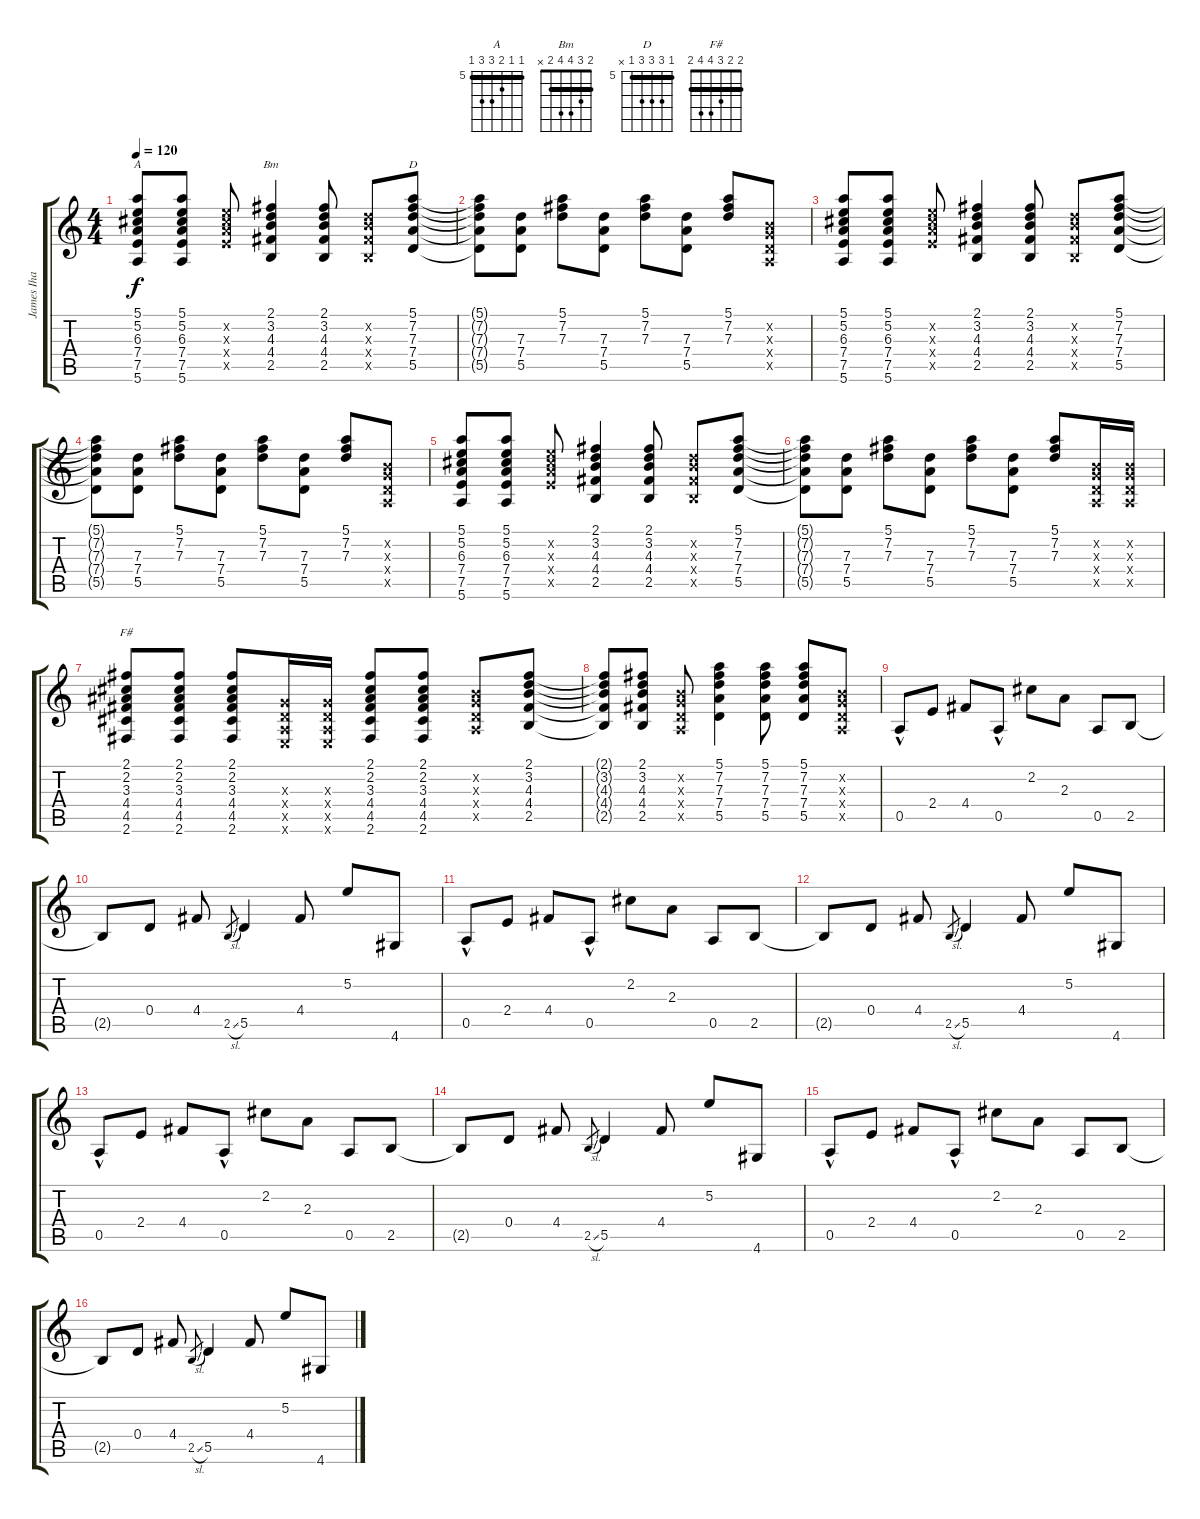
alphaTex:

\track ("James Iha" "James Iha") {instrument distortionguitar}
\staff {score tabs}
\tuning (E4 B3 G3 D3 A2 E2) {hide}
\chord ("A" 5 5 6 7 7 5) {firstfret 5 barre 5}
\chord ("Bm" 2 3 4 4 2 x) {barre 2}
\chord ("D" 5 7 7 7 5 x) {firstfret 5 barre 5}
\chord ("F#" 2 2 3 4 4 2) {barre 2}
\ts (4 4)
\tempo 120
\clef g2
\ks c
(5.1 5.2 6.3 7.4 7.5 5.6).8{ch "A" dy f} (5.1 5.2 6.3 7.4 7.5 5.6).8 (5.2{x} 6.3{x} 7.4{x} 7.5{x}).8 (2.1 3.2 4.3 4.4 2.5).4{ch "Bm"} (2.1 3.2 4.3 4.4 2.5).8 (3.2{x} 4.3{x} 4.4{x} 2.5{x}).8 (5.1 7.2 7.3 7.4 5.5).8{ch "D"} |
(5.1{t} 7.2{t} 7.3{t} 7.4{t} 5.5{t}).8 (7.3 7.4 5.5).8 (5.1 7.2 7.3).8 (7.3 7.4 5.5).8 (5.1 7.2 7.3).8 (7.3 7.4 5.5).8 (5.1 7.2 7.3).8 (0.2{x} 0.3{x} 0.4{x} 0.5{x}).8 |
(5.1 5.2 6.3 7.4 7.5 5.6).8 (5.1 5.2 6.3 7.4 7.5 5.6).8 (5.2{x} 6.3{x} 7.4{x} 7.5{x}).8 (2.1 3.2 4.3 4.4 2.5).4 (2.1 3.2 4.3 4.4 2.5).8 (3.2{x} 4.3{x} 4.4{x} 2.5{x}).8 (5.1 7.2 7.3 7.4 5.5).8 |
(5.1{t} 7.2{t} 7.3{t} 7.4{t} 5.5{t}).8 (7.3 7.4 5.5).8 (5.1 7.2 7.3).8 (7.3 7.4 5.5).8 (5.1 7.2 7.3).8 (7.3 7.4 5.5).8 (5.1 7.2 7.3).8 (0.2{x} 0.3{x} 0.4{x} 0.5{x}).8 |
(5.1 5.2 6.3 7.4 7.5 5.6).8 (5.1 5.2 6.3 7.4 7.5 5.6).8 (5.2{x} 6.3{x} 7.4{x} 7.5{x}).8 (2.1 3.2 4.3 4.4 2.5).4 (2.1 3.2 4.3 4.4 2.5).8 (3.2{x} 4.3{x} 4.4{x} 2.5{x}).8 (5.1 7.2 7.3 7.4 5.5).8 |
(5.1{t} 7.2{t} 7.3{t} 7.4{t} 5.5{t}).8 (7.3 7.4 5.5).8 (5.1 7.2 7.3).8 (7.3 7.4 5.5).8 (5.1 7.2 7.3).8 (7.3 7.4 5.5).8 (5.1 7.2 7.3).8 (0.2{x} 0.3{x} 0.4{x} 0.5{x}).16 (0.2{x} 0.3{x} 0.4{x} 0.5{x}).16 |
(2.1 2.2 3.3 4.4 4.5 2.6).8{ch "F#"} (2.1 2.2 3.3 4.4 4.5 2.6).8 (2.1 2.2 3.3 4.4 4.5 2.6).8 (0.3{x} 0.4{x} 0.5{x} 0.6{x}).16 (0.3{x} 0.4{x} 0.5{x} 0.6{x}).16 (2.1 2.2 3.3 4.4 4.5 2.6).8 (2.1 2.2 3.3 4.4 4.5 2.6).8 (0.2{x} 0.3{x} 0.4{x} 0.5{x}).8 (2.1 3.2 4.3 4.4 2.5).8 |
(2.1{t} 3.2{t} 4.3{t} 4.4{t} 2.5{t}).8 (2.1 3.2 4.3 4.4 2.5).8 (0.2{x} 0.3{x} 0.4{x} 0.5{x}).8 (5.1 7.2 7.3 7.4 5.5).4 (5.1 7.2 7.3 7.4 5.5).8 (5.1 7.2 7.3 7.4 5.5).8 (0.2{x} 0.3{x} 0.4{x} 0.5{x}).8 |
\section ("" "")
0.5{hac}.8 2.4.8 4.4.8 0.5{hac}.8 2.2.8 2.3.8 0.5.8 2.5.8 |
2.5{t}.8 0.4.8 4.4.8 2.5{sl}.8{gr} 5.5.4 4.4.8 5.2.8 4.6.8 |
0.5{hac}.8 2.4.8 4.4.8 0.5{hac}.8 2.2.8 2.3.8 0.5.8 2.5.8 |
2.5{t}.8 0.4.8 4.4.8 2.5{sl}.8{gr} 5.5.4 4.4.8 5.2.8 4.6.8 |
0.5{hac}.8 2.4.8 4.4.8 0.5{hac}.8 2.2.8 2.3.8 0.5.8 2.5.8 |
2.5{t}.8 0.4.8 4.4.8 2.5{sl}.8{gr} 5.5.4 4.4.8 5.2.8 4.6.8 |
0.5{hac}.8 2.4.8 4.4.8 0.5{hac}.8 2.2.8 2.3.8 0.5.8 2.5.8 |
2.5{t}.8 0.4.8 4.4.8 2.5{sl}.8{gr} 5.5.4 4.4.8 5.2.8 4.6.8
